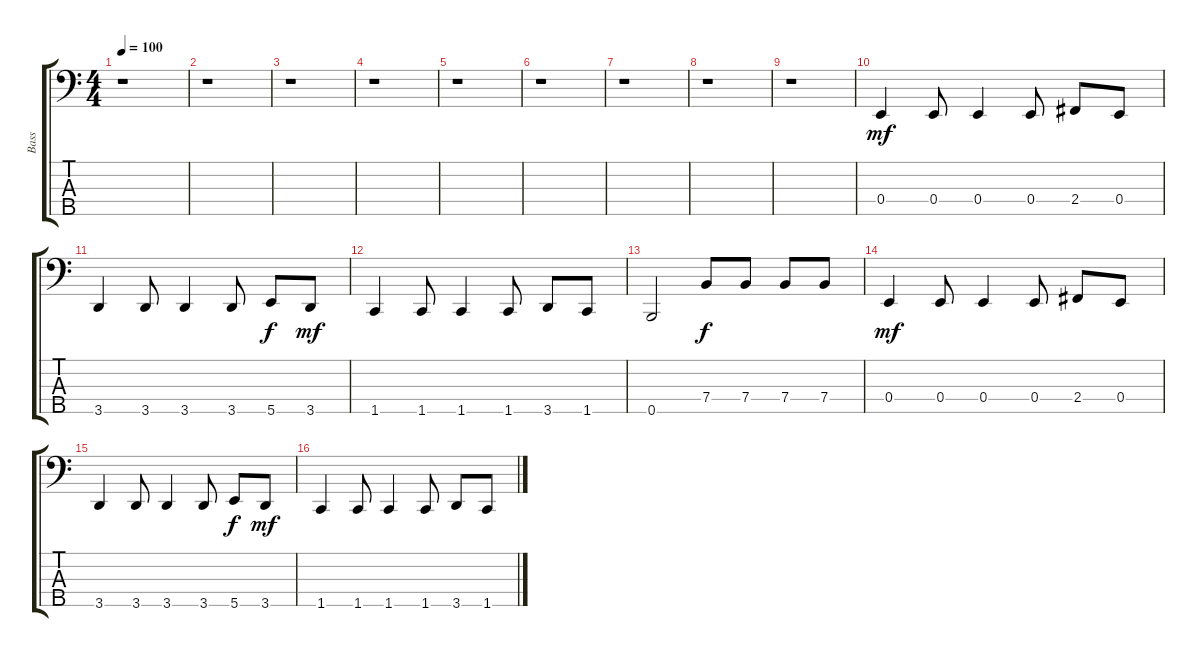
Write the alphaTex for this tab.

\track ("Bass" "Bass") {instrument electricbassfinger}
\staff {score tabs}
\tuning (G2 D2 A1 E1 B0) {hide}
\ts (4 4)
\tempo 100
\clef f4
\ks c
r.1{dy mf instrument electricbassfinger} |
r.1 |
r.1 |
r.1 |
r.1 |
r.1 |
r.1 |
r.1 |
r.1 |
0.4.4 0.4.8 0.4.4 0.4.8 2.4.8 0.4.8 |
3.5.4 3.5.8 3.5.4 3.5.8 5.5.8{dy f} 3.5.8{dy mf} |
1.5.4 1.5.8 1.5.4 1.5.8 3.5.8 1.5.8 |
0.5.2 7.4.8{dy f} 7.4.8 7.4.8 7.4.8 |
0.4.4{dy mf} 0.4.8 0.4.4 0.4.8 2.4.8 0.4.8 |
3.5.4 3.5.8 3.5.4 3.5.8 5.5.8{dy f} 3.5.8{dy mf} |
1.5.4 1.5.8 1.5.4 1.5.8 3.5.8 1.5.8
